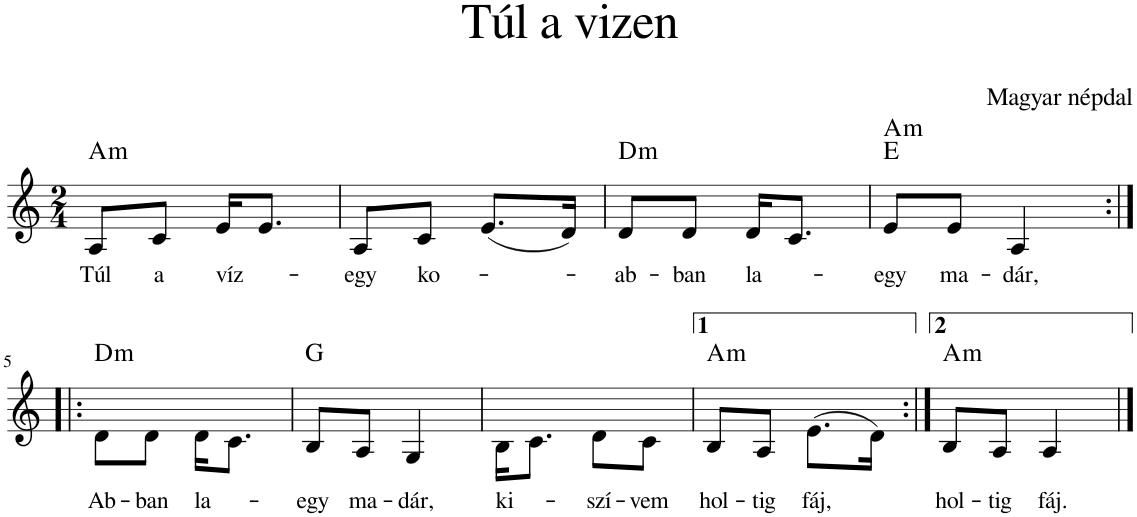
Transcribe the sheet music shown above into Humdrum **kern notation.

**kern	**text	**harte
*part1	*part1	*part1
*staff1	*staff1	*
*I"Piano	*	*
*I'Pno	*	*
*clefG2	*	*
*k[]	*	*
*M2/4	*	*
=1	=1	=1
!	!LO:LY:b	!LO:H:kt=m
8A/L	Túl	A:min
!	!LO:LY:b	!
8c/J	a	.
!	!LO:LY:b	!
16e/KL	víz-	.
8.e/J	.	.
=2	=2	=2
!	!LO:LY:b	!
8A/L	egy	.
!	!LO:LY:b	!
8c/J	ko-	.
(8.e/L	.	.
16d/Jk)	.	.
=3	=3	=3
!	!LO:LY:b	!LO:H:kt=m
8d/L	ab-	D:min
!	!LO:LY:b	!
8d/J	-ban	.
!	!LO:LY:b	!
16d/KL	la-	.
8.c/J	.	.
=4	=4	=4
!	!LO:LY:b	!LO:H:n=2:kt=m
8e/L	egy	E:maj A:min
!	!LO:LY:b	!
8e/J	ma-	.
!	!LO:LY:b	!
4A/	-dár,	.
!!LO:LB:g=z
=5:|!|:	=5:|!|:	=5:|!|:
!	!LO:LY:b	!LO:H:kt=m
8d\L	Ab-	D:min
!	!LO:LY:b	!
8d\J	-ban	.
!	!LO:LY:b	!
16d\KL	la-	.
8.c\J	.	.
=6	=6	=6
!	!LO:LY:b	!
8B/L	egy	G:maj
!	!LO:LY:b	!
8A/J	ma-	.
!	!LO:LY:b	!
4G/	-dár,	.
=7	=7	=7
!	!LO:LY:b	!
16B\KL	ki-	.
8.c\J	.	.
!	!LO:LY:b	!
8d\L	szí-	.
!	!LO:LY:b	!
8c\J	-vem	.
=8	=8	=8
!	!LO:LY:b	!LO:H:kt=m
8B/L	hol-	A:min
!	!LO:LY:b	!
8A/J	-tig	.
!	!LO:LY:b	!
(8.e\L	fáj,	.
16d\Jk)	.	.
=9:|!	=9:|!	=9:|!
!	!LO:LY:b	!LO:H:kt=m
8B/L	hol-	A:min
!	!LO:LY:b	!
8A/J	-tig	.
!	!LO:LY:b	!
4A/	fáj.	.
==	==	==
*-	*-	*-
